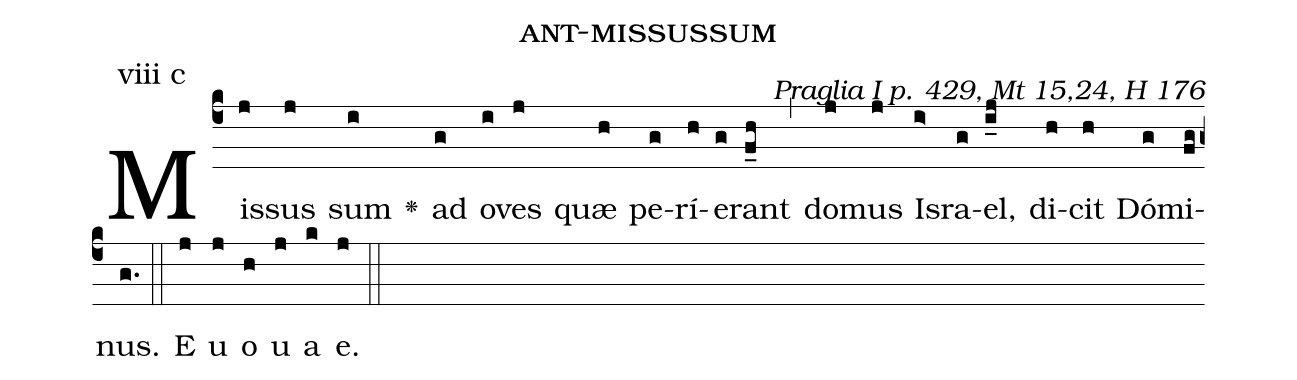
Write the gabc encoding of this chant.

name: ant-missussum;
commentary: Praglia I p. 429, Mt 15,24, H 176;
annotation: viii c;
%%
(c4) Mis(j)sus(j) sum(i) <v>\greheightstar</v>() ad(g) o(i)ves(j) quæ(h) pe(g)rí(h)e(g)rant(f_h) (,) do(j)mus(j) Is(i>)ra(g)el,(i_j) di(h)cit(h) Dó(g)mi(fg)nus.(g.) (::) E(j) u(j) o(h) u(j) a(k) e.(j) (::)
